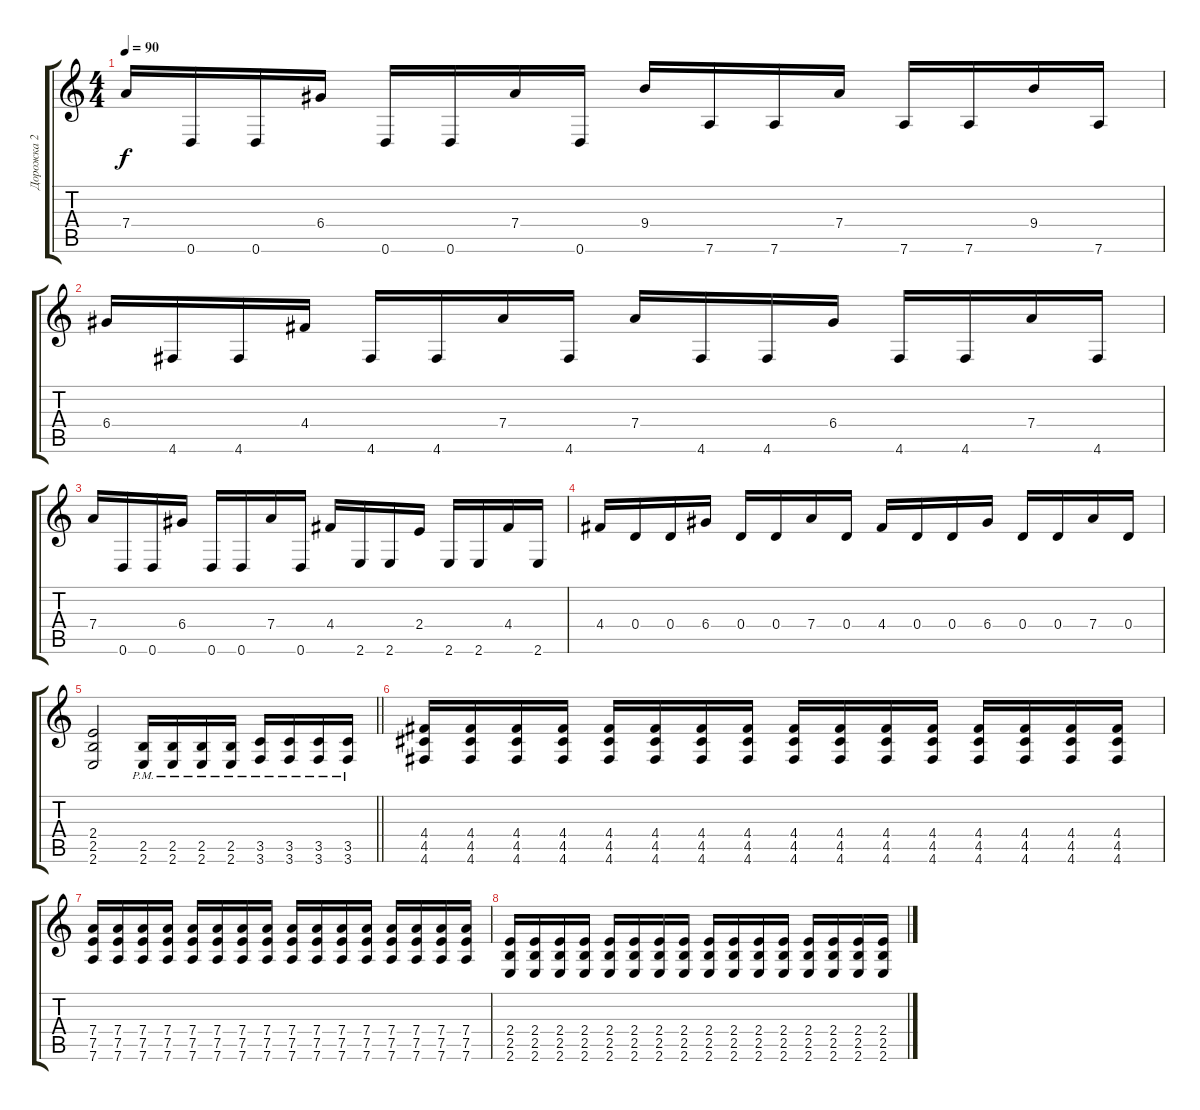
\track ("Дорожка 2" "Дорожка 2") {instrument distortionguitar}
\staff {score tabs}
\tuning (E4 B3 G3 D3 A2 D2) {hide}
\ts (4 4)
\tempo 90
\clef g2
\ks c
7.4.16{dy f} 0.6.16 0.6.16 6.4.16 0.6.16 0.6.16 7.4.16 0.6.16 9.4.16 7.6.16 7.6.16 7.4.16 7.6.16 7.6.16 9.4.16 7.6.16 |
6.4.16 4.6.16 4.6.16 4.4.16 4.6.16 4.6.16 7.4.16 4.6.16 7.4.16 4.6.16 4.6.16 6.4.16 4.6.16 4.6.16 7.4.16 4.6.16 |
7.4.16 0.6.16 0.6.16 6.4.16 0.6.16 0.6.16 7.4.16 0.6.16 4.4.16 2.6.16 2.6.16 2.4.16 2.6.16 2.6.16 4.4.16 2.6.16 |
4.4.16 0.4.16 0.4.16 6.4.16 0.4.16 0.4.16 7.4.16 0.4.16 4.4.16 0.4.16 0.4.16 6.4.16 0.4.16 0.4.16 7.4.16 0.4.16 |
\barLineRight lightlight
(2.4 2.5 2.6).2 (2.5{pm} 2.6{pm}).16 (2.5{pm} 2.6{pm}).16 (2.5{pm} 2.6{pm}).16 (2.5{pm} 2.6{pm}).16 (3.5{pm} 3.6{pm}).16 (3.5{pm} 3.6{pm}).16 (3.5{pm} 3.6{pm}).16 (3.5{pm} 3.6{pm}).16 |
(4.4 4.5 4.6).16 (4.4 4.5 4.6).16 (4.4 4.5 4.6).16 (4.4 4.5 4.6).16 (4.4 4.5 4.6).16 (4.4 4.5 4.6).16 (4.4 4.5 4.6).16 (4.4 4.5 4.6).16 (4.4 4.5 4.6).16 (4.4 4.5 4.6).16 (4.4 4.5 4.6).16 (4.4 4.5 4.6).16 (4.4 4.5 4.6).16 (4.4 4.5 4.6).16 (4.4 4.5 4.6).16 (4.4 4.5 4.6).16 |
(7.4 7.5 7.6).16 (7.4 7.5 7.6).16 (7.4 7.5 7.6).16 (7.4 7.5 7.6).16 (7.4 7.5 7.6).16 (7.4 7.5 7.6).16 (7.4 7.5 7.6).16 (7.4 7.5 7.6).16 (7.4 7.5 7.6).16 (7.4 7.5 7.6).16 (7.4 7.5 7.6).16 (7.4 7.5 7.6).16 (7.4 7.5 7.6).16 (7.4 7.5 7.6).16 (7.4 7.5 7.6).16 (7.4 7.5 7.6).16 |
(2.4 2.5 2.6).16 (2.4 2.5 2.6).16 (2.4 2.5 2.6).16 (2.4 2.5 2.6).16 (2.4 2.5 2.6).16 (2.4 2.5 2.6).16 (2.4 2.5 2.6).16 (2.4 2.5 2.6).16 (2.4 2.5 2.6).16 (2.4 2.5 2.6).16 (2.4 2.5 2.6).16 (2.4 2.5 2.6).16 (2.4 2.5 2.6).16 (2.4 2.5 2.6).16 (2.4 2.5 2.6).16 (2.4 2.5 2.6).16
